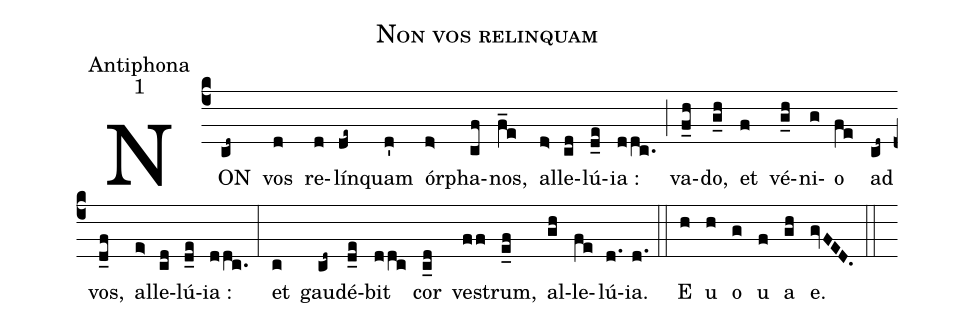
name:Non vos relinquam;
office-part:Antiphona;
mode:1;
%%
(c4)NON(cd~) vos(d) re(d)lín(de~)quam(d') ór(d>)pha(cf)nos,(f_e) al(d>)le(cd)lú(d_e)ia :(ddc.) (;)
va(f_h)do,(g_h) et(f) vé(g_h)ni(g)o(fe) ad(cd~) vos,(d_f) al(e>)le(cd)lú(d_e)ia :(ddc.) (:)
et(c) gau(cd~)dé(d_e)bit(ddc) cor(c_d) ve(ff)strum,(e_f) al(gh)le(fe)lú(d./)ia.(d.) (::)

E(h) u(h) o(g) u(f) a(gh) e.(gvFED.) (::)
